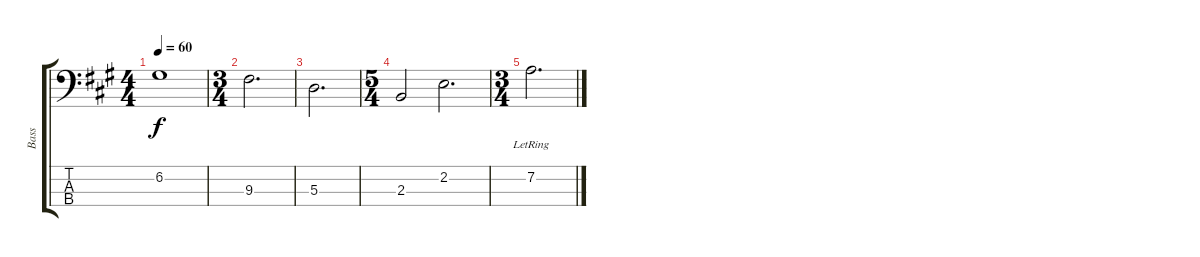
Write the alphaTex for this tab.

\track ("Bass" "Bass") {instrument acousticbass}
\staff {score tabs}
\tuning (G2 D2 A1 E1) {hide}
\ts (4 4)
\tempo 60
\clef f4
\ks a
6.2.1{dy f} |
\ts (3 4)
9.3.2{d} |
5.3.2{d} |
\ts (5 4)
2.3.2 2.2.2{d} |
\ts (3 4)
7.2{lr}.2{d}
